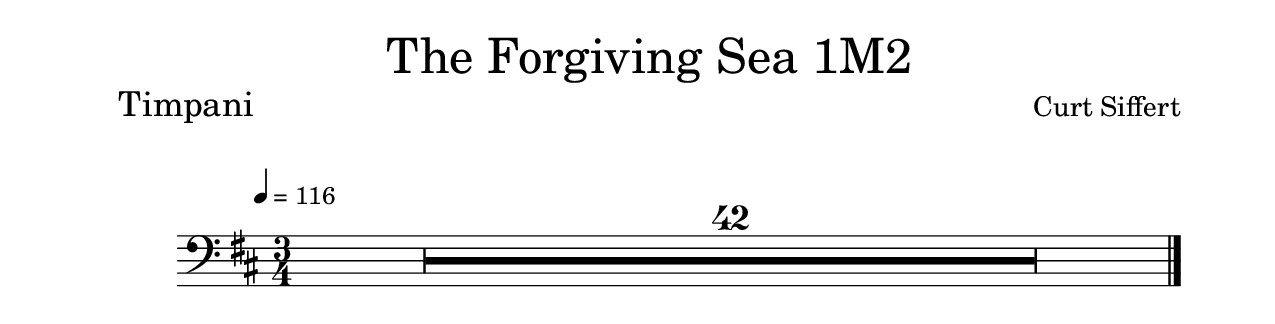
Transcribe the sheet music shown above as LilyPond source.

\version "2.18.2"
\include "english.ly"
\include "../lib/parts.ily"

\paper {
	ragged-last-bottom = ##t
	ragged-right = ##f
}

\header {
  	instrument = "Timpani"
}

\version "2.18.2"
\include "english.ly"

timpaniNotes = \relative c, {

	\time 3/4
	\key d \major
	\clef bass
	\set tieWaitForNote = ##t

	R2.*42
	
	\bar "|."
		
}


{ 
	\everyPartScore
	\timpaniNotes	
}	
